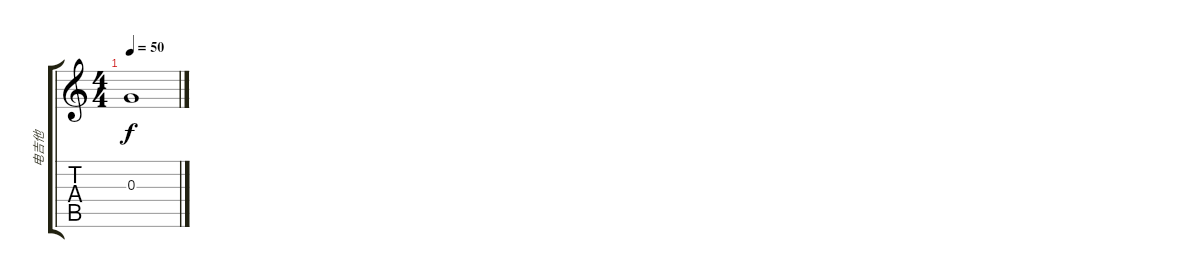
\track ("电吉他" "电吉他") {instrument electricguitarclean}
\staff {score tabs}
\tuning (E4 B3 G3 D3 A2 E2) {hide}
\ts (4 4)
\tempo 50
\clef g2
\ks c
0.3.1{dy f}
